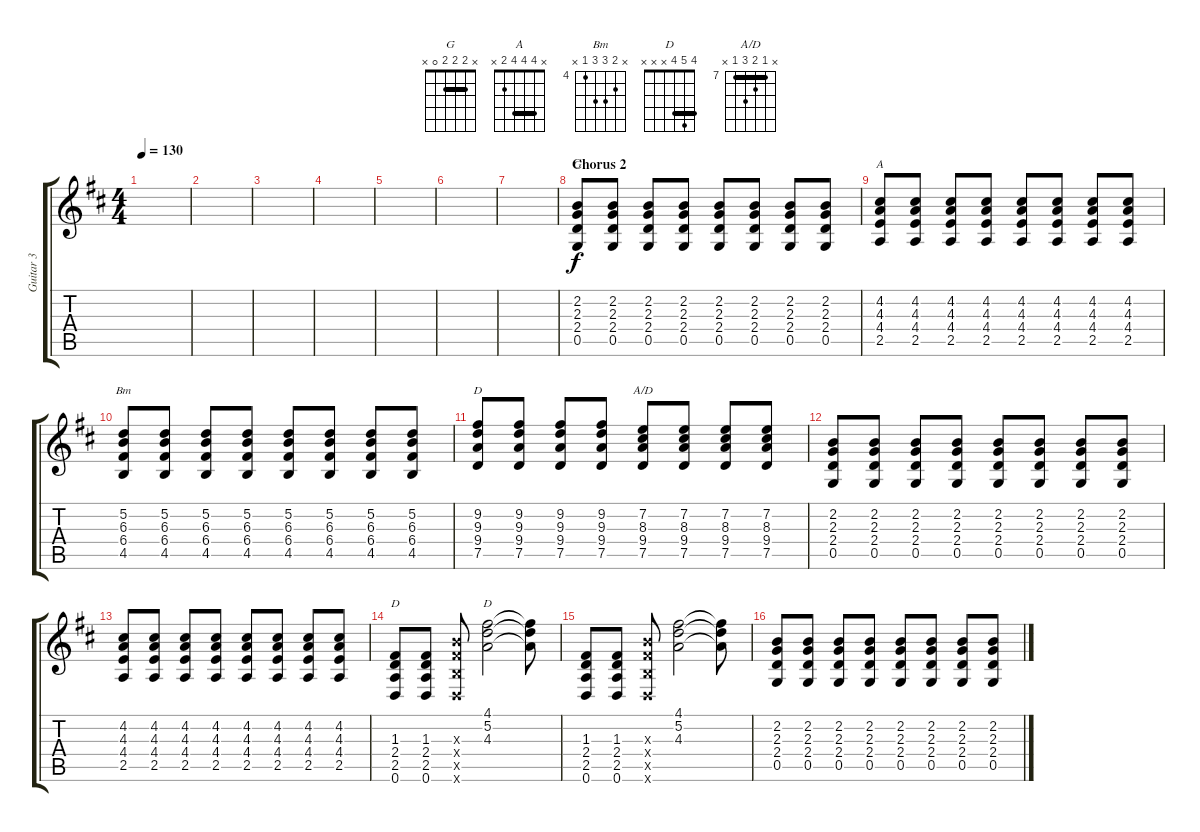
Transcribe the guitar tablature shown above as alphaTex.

\track ("Guitar 3" "Guitar 3") {instrument overdrivenguitar}
\staff {score tabs}
\tuning (D4 A3 F3 C3 G2 D2) {hide}
\chord ("G" x 2 2 2 0 x) {barre 2}
\chord ("A" x 4 4 4 2 x) {barre 4}
\chord ("Bm" x 5 6 6 4 x) {firstfret 4}
\chord ("D" x 9 9 9 7 x) {firstfret 7 barre 9}
\chord ("A/D" x 7 8 9 7 x) {firstfret 7 barre 7}
\chord ("D" x x 1 2 2 0)
\chord ("D" 4 5 4 x x x) {barre 4}
\ts (4 4)
\tempo 130
\clef g2
\ks d
|
|
|
|
|
|
|
\section ("" "Chorus 2")
(2.2 2.3 2.4 0.5).8{ch "G"} (2.2 2.3 2.4 0.5).8 (2.2 2.3 2.4 0.5).8 (2.2 2.3 2.4 0.5).8 (2.2 2.3 2.4 0.5).8 (2.2 2.3 2.4 0.5).8 (2.2 2.3 2.4 0.5).8 (2.2 2.3 2.4 0.5).8 |
(4.2 4.3 4.4 2.5).8{ch "A"} (4.2 4.3 4.4 2.5).8 (4.2 4.3 4.4 2.5).8 (4.2 4.3 4.4 2.5).8 (4.2 4.3 4.4 2.5).8 (4.2 4.3 4.4 2.5).8 (4.2 4.3 4.4 2.5).8 (4.2 4.3 4.4 2.5).8 |
(5.2 6.3 6.4 4.5).8{ch "Bm"} (5.2 6.3 6.4 4.5).8 (5.2 6.3 6.4 4.5).8 (5.2 6.3 6.4 4.5).8 (5.2 6.3 6.4 4.5).8 (5.2 6.3 6.4 4.5).8 (5.2 6.3 6.4 4.5).8 (5.2 6.3 6.4 4.5).8 |
(9.2 9.3 9.4 7.5).8{ch "D"} (9.2 9.3 9.4 7.5).8 (9.2 9.3 9.4 7.5).8 (9.2 9.3 9.4 7.5).8 (7.2 8.3 9.4 7.5).8{ch "A/D"} (7.2 8.3 9.4 7.5).8 (7.2 8.3 9.4 7.5).8 (7.2 8.3 9.4 7.5).8 |
(2.2 2.3 2.4 0.5).8 (2.2 2.3 2.4 0.5).8 (2.2 2.3 2.4 0.5).8 (2.2 2.3 2.4 0.5).8 (2.2 2.3 2.4 0.5).8 (2.2 2.3 2.4 0.5).8 (2.2 2.3 2.4 0.5).8 (2.2 2.3 2.4 0.5).8 |
(4.2 4.3 4.4 2.5).8 (4.2 4.3 4.4 2.5).8 (4.2 4.3 4.4 2.5).8 (4.2 4.3 4.4 2.5).8 (4.2 4.3 4.4 2.5).8 (4.2 4.3 4.4 2.5).8 (4.2 4.3 4.4 2.5).8 (4.2 4.3 4.4 2.5).8 |
(1.3 2.4 2.5 0.6).8{ch "D"} (1.3 2.4 2.5 0.6).8 (6.3{x} 6.4{x} 4.5{x} 0.6{x}).8 (4.1 5.2 4.3).2{ch "D"} (4.1{t} 5.2{t} 4.3{t}).8 |
(1.3 2.4 2.5 0.6).8 (1.3 2.4 2.5 0.6).8 (6.3{x} 6.4{x} 4.5{x} 0.6{x}).8 (4.1 5.2 4.3).2 (4.1{t} 5.2{t} 4.3{t}).8 |
(2.2 2.3 2.4 0.5).8 (2.2 2.3 2.4 0.5).8 (2.2 2.3 2.4 0.5).8 (2.2 2.3 2.4 0.5).8 (2.2 2.3 2.4 0.5).8 (2.2 2.3 2.4 0.5).8 (2.2 2.3 2.4 0.5).8 (2.2 2.3 2.4 0.5).8
